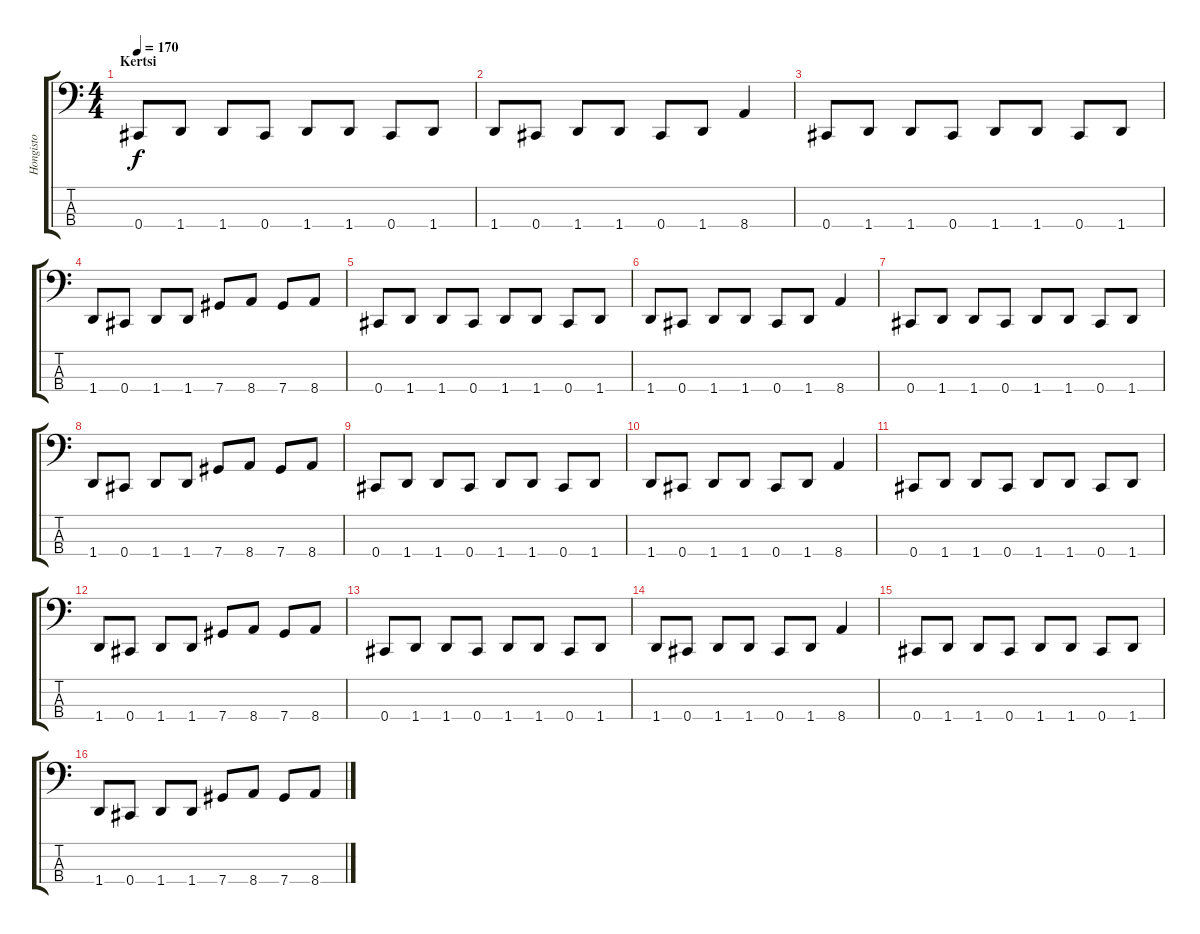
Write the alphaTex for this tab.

\track ("Hongisto" "Hongisto") {instrument electricbasspick}
\staff {score tabs}
\tuning (Gb2 Db2 Ab1 Db1) {hide}
\ts (4 4)
\section ("" "Kertsi")
\tempo 170
\clef f4
\ks c
0.4.8{dy f} 1.4.8 1.4.8 0.4.8 1.4.8 1.4.8 0.4.8 1.4.8 |
1.4.8 0.4.8 1.4.8 1.4.8 0.4.8 1.4.8 8.4.4 |
0.4.8 1.4.8 1.4.8 0.4.8 1.4.8 1.4.8 0.4.8 1.4.8 |
1.4.8 0.4.8 1.4.8 1.4.8 7.4.8 8.4.8 7.4.8 8.4.8 |
0.4.8 1.4.8 1.4.8 0.4.8 1.4.8 1.4.8 0.4.8 1.4.8 |
1.4.8 0.4.8 1.4.8 1.4.8 0.4.8 1.4.8 8.4.4 |
0.4.8 1.4.8 1.4.8 0.4.8 1.4.8 1.4.8 0.4.8 1.4.8 |
1.4.8 0.4.8 1.4.8 1.4.8 7.4.8 8.4.8 7.4.8 8.4.8 |
0.4.8 1.4.8 1.4.8 0.4.8 1.4.8 1.4.8 0.4.8 1.4.8 |
1.4.8 0.4.8 1.4.8 1.4.8 0.4.8 1.4.8 8.4.4 |
0.4.8 1.4.8 1.4.8 0.4.8 1.4.8 1.4.8 0.4.8 1.4.8 |
1.4.8 0.4.8 1.4.8 1.4.8 7.4.8 8.4.8 7.4.8 8.4.8 |
0.4.8 1.4.8 1.4.8 0.4.8 1.4.8 1.4.8 0.4.8 1.4.8 |
1.4.8 0.4.8 1.4.8 1.4.8 0.4.8 1.4.8 8.4.4 |
0.4.8 1.4.8 1.4.8 0.4.8 1.4.8 1.4.8 0.4.8 1.4.8 |
1.4.8 0.4.8 1.4.8 1.4.8 7.4.8 8.4.8 7.4.8 8.4.8
